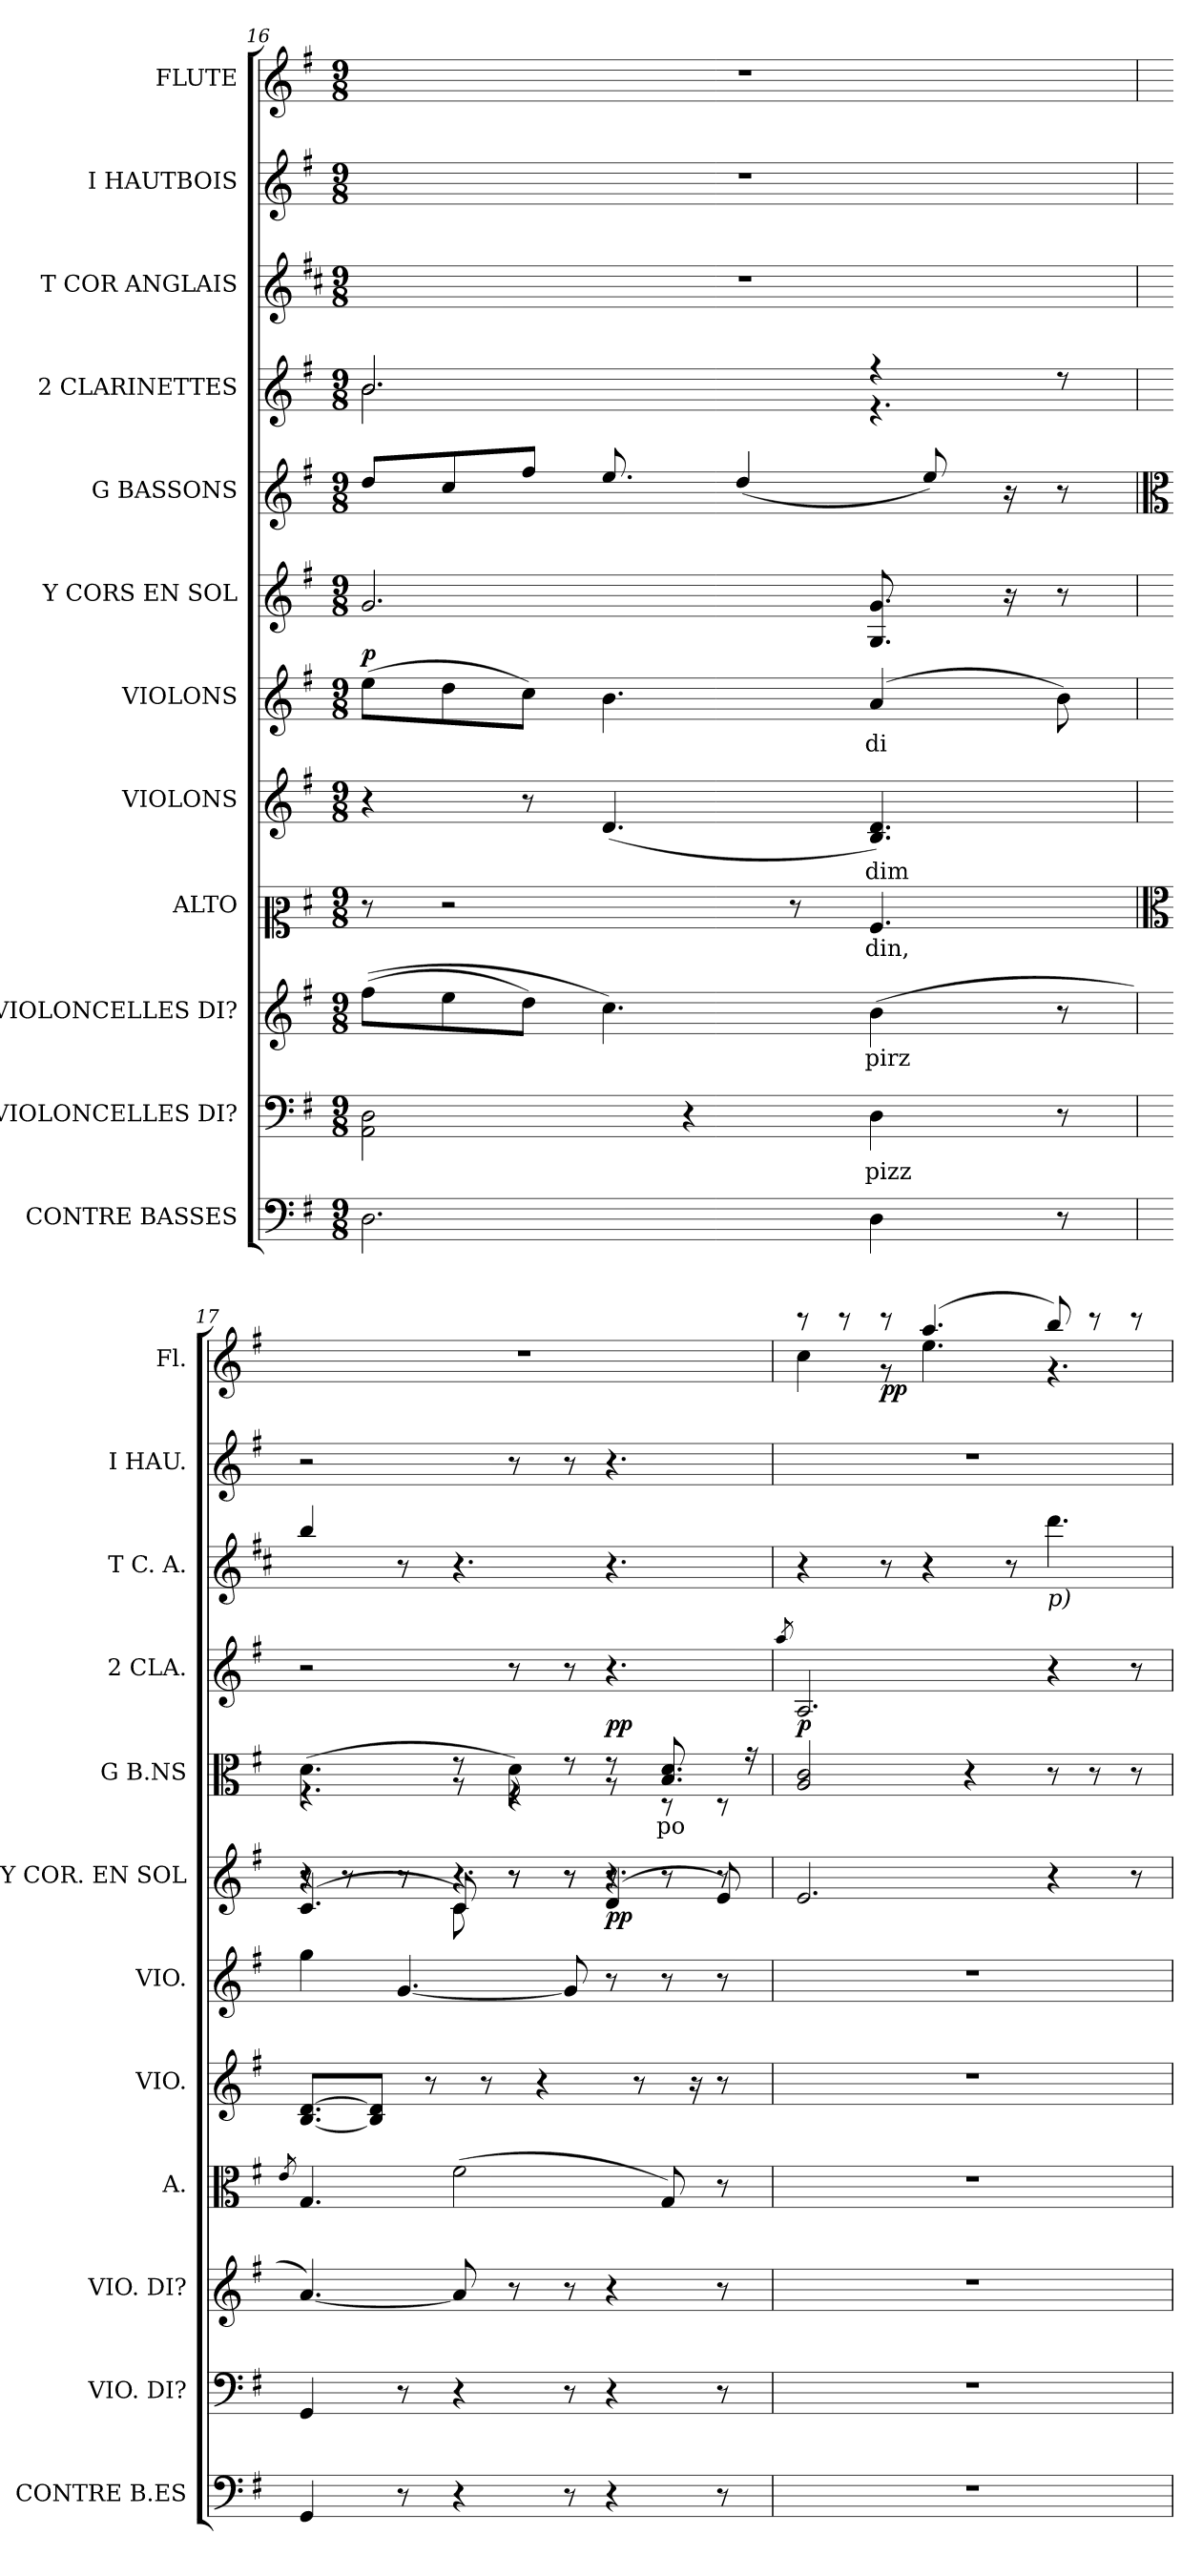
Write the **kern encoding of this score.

**kern	**kern	**text	**kern	**text	**kern	**text	**kern	**text	**kern	**text	**dynam	**kern	**dynam	**kern	**text	**dynam	**kern	**text	**kern	**kern	**kern	**dynam
*part12	*part11	*part11	*part10	*part10	*part9	*part9	*part8	*part8	*part7	*part7	*part7	*part6	*part6	*part5	*part5	*part5	*part4	*part4	*part3	*part2	*part1	*part1
*staff12	*staff11	*staff11	*staff10	*staff10	*staff9	*staff9	*staff8	*staff8	*staff7	*staff7	*staff7	*staff6	*staff6	*staff5	*staff5	*staff5	*staff4	*staff4	*staff3	*staff2	*staff1	*staff1
*I"CONTRE BASSES	*I"VIOLONCELLES DI?	*	*I"VIOLONCELLES DI?	*	*I"ALTO	*	*I"VIOLONS	*	*I"VIOLONS	*	*	*I"Y CORS EN SOL	*	*I"G BASSONS	*	*	*I"2 CLARINETTES	*	*I"T COR ANGLAIS	*I"I HAUTBOIS	*I"FLUTE	*
*I'CONTRE B.ES	*I'VIO. DI?	*	*I'VIO. DI?	*	*I'A.	*	*I'VIO.	*	*I'VIO.	*	*	*I'Y COR. EN SOL	*	*I'G B.NS	*	*	*I'2 CLA.	*	*I'T C. A.	*I'I HAU.	*I'Fl.	*
*clefF4	*clefF4	*	*clefG2	*	*clefC2	*	*clefG2	*	*clefG2	*	*	*clefG2	*	*clefG2	*	*	*clefG2	*	*clefG2	*clefG2	*clefG2	*
*	*	*	*	*	*	*	*	*	*	*	*	*	*	*	*	*	*	*	*ITrd4c7	*	*	*
*k[f#]	*k[f#]	*	*k[f#]	*	*k[f#]	*	*k[f#]	*	*k[f#]	*	*	*k[f#]	*	*k[f#]	*	*	*k[f#]	*	*k[f#]	*k[f#]	*k[f#]	*
*G:	*G:	*	*G:	*	*G:	*	*G:	*	*G:	*	*	*G:	*	*G:	*	*	*G:	*	*G:	*G:	*G:	*
*M9/8	*M9/8	*	*M9/8	*	*M9/8	*	*M9/8	*	*M9/8	*	*	*M9/8	*	*M9/8	*	*	*M9/8	*	*M9/8	*M9/8	*M9/8	*
=16	=16	=16	=16	=16	=16	=16	=16	=16	=16	=16	=16	=16	=16	=16	=16	=16	=16	=16	=16	=16	=16	=16
*	*	*	*	*	*	*	*	*	*	*	*	*	*	*	*	*	*^	*	*	*	*	*
!	!	!	!	!	!	!	!	!	!	!	!	!	!	!	!	!	!	!	!	!LO:N:vis=1	!LO:N:vis=1	!LO:N:vis=1	!
2.Di\	2AAi\ 2Di	.	((8ff#i\L	.	8r	.	4r	.	(8eei\L	.	p	2.gi/	.	8ddi/L	.	.	2.bi/	2.bi\	.	8%9r	8%9r	8%9r	.
.	.	.	8eei\	.	2r	.	.	.	8ddi\	.	.	.	.	8cci/	.	.	.	.	.	.	.	.	.
.	.	.	8ddi\J)	.	.	.	8r	.	8cci\J)	.	.	.	.	8ff#i/J	.	.	.	.	.	.	.	.	.
.	.	.	4.cci\)	.	.	.	(4.di/	.	4.bi\	.	.	.	.	8.eei/	.	.	.	.	.	.	.	.	.
.	4r	.	.	.	.	.	.	.	.	.	.	.	.	.	.	.	.	.	.	.	.	.	.
.	.	.	.	.	.	.	.	.	.	.	.	.	.	(4ddi/	.	.	.	.	.	.	.	.	.
.	.	.	.	.	8r	.	.	.	.	.	.	.	.	.	.	.	.	.	.	.	.	.	.
!	!	!LO:LY:b:color=#000000	!	!	!	!	!	!	!	!	!	!	!	!	!	!	!	!	!	!	!	!	!
!	!	!	!	!LO:LY:b:color=#000000	!	!	!	!	!	!	!	!	!	!	!	!	!	!	!	!	!	!	!
!	!	!	!	!	!	!LO:LY:b:color=#000000	!	!	!	!	!	!	!	!	!	!	!	!	!	!	!	!	!
!	!	!	!	!	!	!	!	!LO:LY:b:color=#000000	!	!	!	!	!	!	!	!	!	!	!	!	!	!	!
!	!	!	!	!	!	!	!	!	!	!LO:LY:b:color=#000000	!	!	!	!	!	!	!	!	!	!	!	!	!
!	!	!	!	!	!	!	!	!	!	!	!	!	!	!	!	!	!	!	!LO:LY:b:color=#000000	!	!	!	!
4Di\	4Di\	pizz	(4bi\	pirz	4.Ai/	din,	4.Bi/ 4.di)	dim	(4ai/	di	.	8.Gi/ 8.gi	.	.	.	.	4r	4.r	di	.	.	.	.
.	.	.	.	.	.	.	.	.	.	.	.	.	.	8eei/)	.	.	.	.	.	.	.	.	.
.	.	.	.	.	.	.	.	.	.	.	.	16r	.	16r	.	.	.	.	.	.	.	.	.
8r	8r	.	8r	.	.	.	.	.	8bi\)	.	.	8r	.	8r	.	.	8r	.	.	.	.	.	.
*	*	*	*	*	*	*	*	*	*	*	*	*	*	*	*	*	*v	*v	*	*	*	*	*
!!LO:LB:g=z
=17	=17	=17	=17	=17	=17	=17	=17	=17	=17	=17	=17	=17	=17	=17	=17	=17	=17	=17	=17	=17	=17	=17
*	*	*	*	*	*clefC3	*	*	*	*	*	*	*	*	*clefC3	*	*	*	*	*	*	*	*
.	.	.	.	.	8qei/	.	.	.	.	.	.	.	.	.	.	.	.	.	.	.	.	.
*	*	*	*	*	*	*	*	*	*	*	*	*^	*	*^	*	*	*	*	*	*	*	*
*	*	*	*	*	*	*	*	*	*	*	*	*	*^	*	*	*	*	*	*	*	*	*	*	*
!	!	!	!	!	!	!	!	!	!	!	!	!	!	!	!	!	!	!	!	!	!	!	!	!LO:N:vis=1	!
4GGi/	4GGi/	.	[<4.ai/)	.	4.Gi/	.	[<8.Bi/ [>8.di/L	.	4ggi\	.	.	(4.ci/	4r	8r	.	(4.di\	4.r	.	.	2r	.	4eei/	2r	8%9r	.
.	.	.	.	.	.	.	.	.	.	.	.	.	.	8r	.	.	.	.	.	.	.	.	.	.	.
.	.	.	.	.	.	.	8Bi]/ 8di]/J	.	.	.	.	.	.	.	.	.	.	.	.	.	.	.	.	.	.
8r	8r	.	.	.	.	.	.	.	[<4.gi/	.	.	.	8r	8r	.	.	.	.	.	.	.	8r	.	.	.
.	.	.	.	.	.	.	8r	.	.	.	.	.	.	.	.	.	.	.	.	.	.	.	.	.	.
4r	4r	.	8ai/]	.	(2f#i\	.	.	.	.	.	.	8ci/)	8ci\	4.r	.	8r	8r	.	.	.	.	4.r	.	.	.
.	.	.	.	.	.	.	8r	.	.	.	.	.	.	.	.	.	.	.	.	.	.	.	.	.	.
.	.	.	8r	.	.	.	.	.	.	.	.	8r	8r	.	.	8di\)	4r	.	.	8r	.	.	8r	.	.
.	.	.	.	.	.	.	4r	.	.	.	.	.	.	.	.	.	.	.	.	.	.	.	.	.	.
8r	8r	.	8r	.	.	.	.	.	8gi/]	.	.	8r	8r	.	.	8r	.	.	.	8r	.	.	8r	.	.
4r	4r	.	4r	.	.	.	.	.	8r	.	.	(4di/	8r	4.r	pp	8r	8r	.	pp	4.r	.	4.r	4.r	.	.
.	.	.	.	.	.	.	8r	.	.	.	.	.	.	.	.	.	.	.	.	.	.	.	.	.	.
!	!	!	!	!	!	!	!	!	!	!	!	!	!	!	!	!	!	!LO:LY:b:color=#000000	!	!	!	!	!	!	!
.	.	.	.	.	8Gi/)	.	.	.	8r	.	.	.	8r	.	.	8.Bi/ 8.di	8r	po	.	.	.	.	.	.	.
.	.	.	.	.	.	.	16r	.	.	.	.	.	.	.	.	.	.	.	.	.	.	.	.	.	.
8r	8r	.	8r	.	8r	.	8r	.	8r	.	.	8ei/)	8r	.	.	.	8r	.	.	.	.	.	.	.	.
.	.	.	.	.	.	.	.	.	.	.	.	.	.	.	.	16r	.	.	.	.	.	.	.	.	.
*	*	*	*	*	*	*	*	*	*	*	*	*v	*v	*v	*	*	*	*	*	*	*	*	*	*	*
*	*	*	*	*	*	*	*	*	*	*	*	*	*	*v	*v	*	*	*	*	*	*	*	*
=18	=18	=18	=18	=18	=18	=18	=18	=18	=18	=18	=18	=18	=18	=18	=18	=18	=18	=18	=18	=18	=18	=18
.	.	.	.	.	.	.	.	.	.	.	.	.	.	.	.	.	8qaai/	.	.	.	.	.
!LO:N:vis=1	!LO:N:vis=1	!	!LO:N:vis=1	!	!LO:N:vis=1	!	!LO:N:vis=1	!	!LO:N:vis=1	!	!	!	!	!	!	!	!	!	!	!LO:N:vis=1	!	!
*	*	*	*	*	*	*	*	*	*	*	*	*	*	*	*	*	*	*	*	*	*^	*
8%9r	8%9r	.	8%9r	.	8%9r	.	8%9r	.	8%9r	.	.	2.ei/	.	2Ai/ 2ci	.	p	2.Ai/	.	4r	8%9r	8r	4cci\	.
.	.	.	.	.	.	.	.	.	.	.	.	.	.	.	.	.	.	.	.	.	8r	.	.
.	.	.	.	.	.	.	.	.	.	.	.	.	.	.	.	.	.	.	8r	.	8r	8r	pp
.	.	.	.	.	.	.	.	.	.	.	.	.	.	.	.	.	.	.	4r	.	(4.aai/	4.eei\	.
.	.	.	.	.	.	.	.	.	.	.	.	.	.	4r	.	.	.	.	.	.	.	.	.
.	.	.	.	.	.	.	.	.	.	.	.	.	.	.	.	.	.	.	8r	.	.	.	.
!	!	!	!	!	!	!	!	!	!	!	!	!	!	!	!	!	!	!	!LO:TX:b:i:t=p)	!	!	!	!
.	.	.	.	.	.	.	.	.	.	.	.	4r	.	8r	.	.	4r	.	4.ggi\	.	8bbi/)	4.r	.
.	.	.	.	.	.	.	.	.	.	.	.	.	.	8r	.	.	.	.	.	.	8r	.	.
.	.	.	.	.	.	.	.	.	.	.	.	8r	.	8r	.	.	8r	.	.	.	8r	.	.
*	*	*	*	*	*	*	*	*	*	*	*	*	*	*	*	*	*	*	*	*	*v	*v	*
=	=	=	=	=	=	=	=	=	=	=	=	=	=	=	=	=	=	=	=	=	=	=
*-	*-	*-	*-	*-	*-	*-	*-	*-	*-	*-	*-	*-	*-	*-	*-	*-	*-	*-	*-	*-	*-	*-
